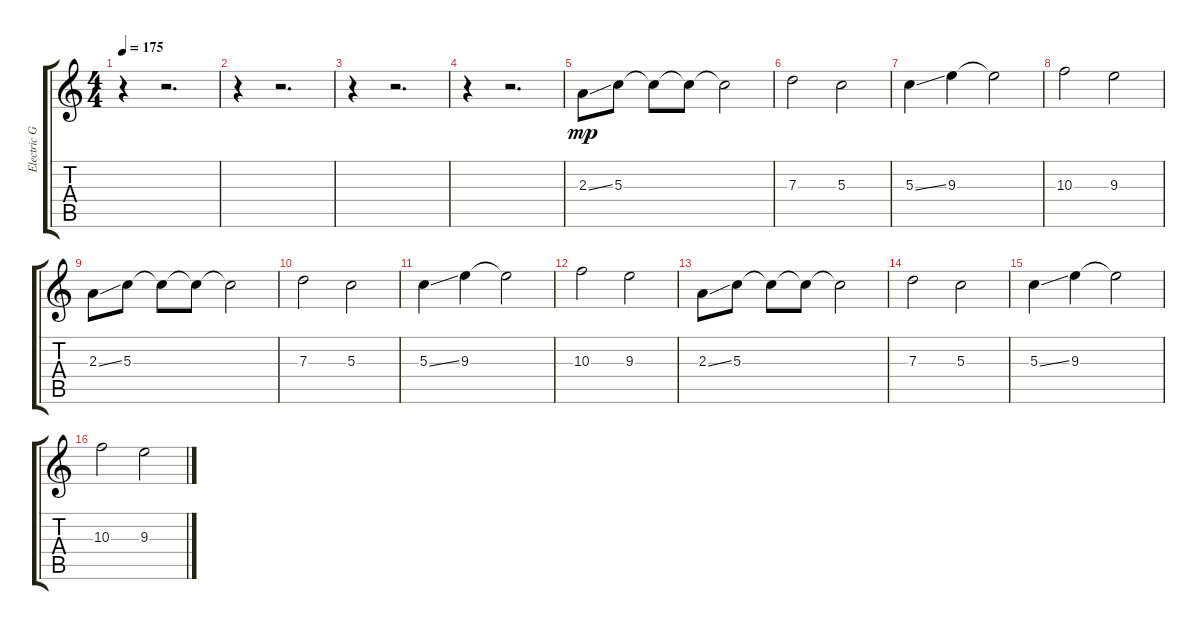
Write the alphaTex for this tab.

\track ("Electric Guitar (Rhythm)" "Electric G") {instrument overdrivenguitar}
\staff {score tabs}
\tuning (E4 B3 G3 D3 A2 E2) {hide}
\ts (4 4)
\tempo 175
\clef g2
\ks c
r.4{dy mp instrument overdrivenguitar} r.2{d} |
r.4 r.2{d} |
r.4 r.2{d} |
r.4 r.2{d} |
2.3{ss}.8 5.3.8 5.3{t}.8 5.3{t}.8 5.3{t}.2 |
7.3.2 5.3.2 |
5.3{ss}.4 9.3.4 9.3{t}.2 |
10.3.2 9.3.2 |
2.3{ss}.8 5.3.8 5.3{t}.8 5.3{t}.8 5.3{t}.2 |
7.3.2 5.3.2 |
5.3{ss}.4 9.3.4 9.3{t}.2 |
10.3.2 9.3.2 |
2.3{ss}.8 5.3.8 5.3{t}.8 5.3{t}.8 5.3{t}.2 |
7.3.2 5.3.2 |
5.3{ss}.4 9.3.4 9.3{t}.2 |
10.3.2 9.3.2
